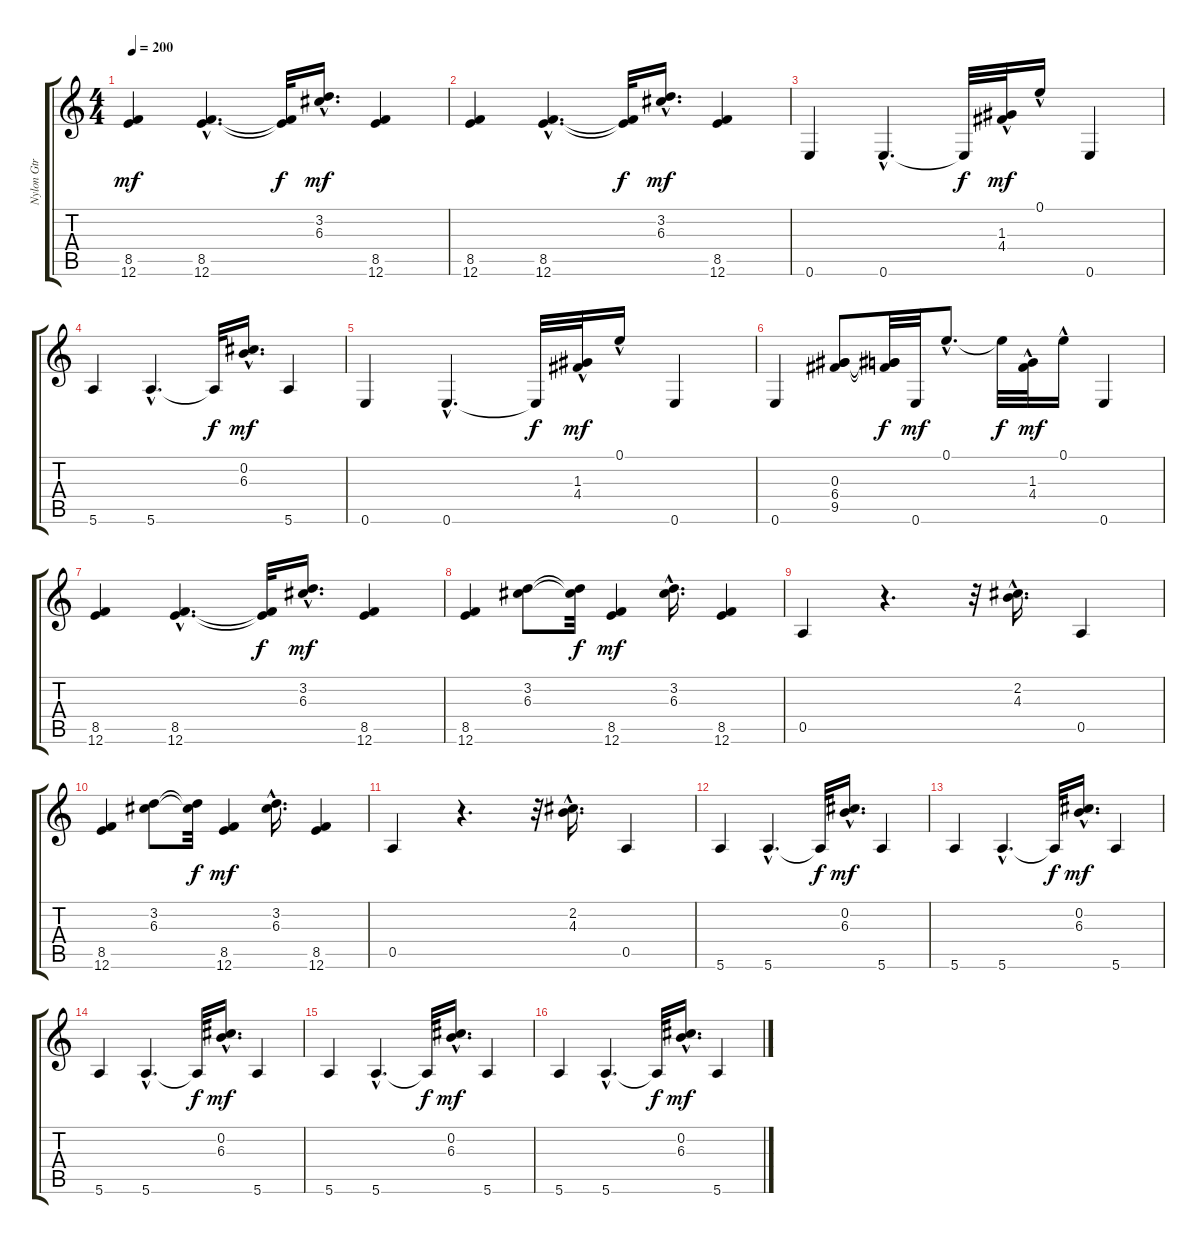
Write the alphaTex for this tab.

\track ("Nylon Gtr" "Nylon Gtr") {instrument acousticguitarnylon}
\staff {score tabs}
\tuning (E4 B3 G3 D3 A2 E2) {hide}
\ts (4 4)
\tempo 200
\clef g2
\ks c
(8.5 12.6).4{dy mf} (8.5{hac} 12.6{hac}).4{d} (8.5{t} 12.6{t}).32{dy f} (3.2{hac} 6.3{hac}).16{d dy mf} (8.5 12.6).4 |
(8.5 12.6).4 (8.5{hac} 12.6{hac}).4{d} (8.5{t} 12.6{t}).32{dy f} (3.2{hac} 6.3{hac}).16{d dy mf} (8.5 12.6).4 |
0.6.4 0.6{hac}.4{d} 0.6{t}.32{dy f} (1.3{hac} 4.4{hac}).32{dy mf} 0.1{hac}.16 0.6.4 |
5.6.4 5.6{hac}.4{d} 5.6{t}.32{dy f} (0.2{hac} 6.3{hac}).16{d dy mf} 5.6.4 |
0.6.4 0.6{hac}.4{d} 0.6{t}.32{dy f} (1.3{hac} 4.4{hac}).32{dy mf} 0.1{hac}.16 0.6.4 |
0.6.4 (0.3 6.4 9.5).8 (0.3{t} 6.4{t} 9.5{t}).32{dy f} 0.6.32{dy mf} 0.1{hac}.8{d} 0.1{t}.32{dy f} (1.3{hac} 4.4{hac}).32{dy mf} 0.1{hac}.16 0.6.4 |
(8.5 12.6).4 (8.5{hac} 12.6{hac}).4{d} (8.5{t} 12.6{t}).32{dy f} (3.2{hac} 6.3{hac}).16{d dy mf} (8.5 12.6).4 |
(8.5 12.6).4 (3.2 6.3).8 (3.2{t} 6.3{t}).32{dy f} (8.5 12.6).4{dy mf} (3.2{hac} 6.3{hac}).16{d} (8.5 12.6).4 |
0.5.4 r.4{d} r.32 (2.2{hac} 4.3{hac}).16{d} 0.5.4 |
(8.5 12.6).4 (3.2 6.3).8 (3.2{t} 6.3{t}).32{dy f} (8.5 12.6).4{dy mf} (3.2{hac} 6.3{hac}).16{d} (8.5 12.6).4 |
0.5.4 r.4{d} r.32 (2.2{hac} 4.3{hac}).16{d} 0.5.4 |
5.6.4 5.6{hac}.4{d} 5.6{t}.32{dy f} (0.2{hac} 6.3{hac}).16{d dy mf} 5.6.4 |
5.6.4 5.6{hac}.4{d} 5.6{t}.32{dy f} (0.2{hac} 6.3{hac}).16{d dy mf} 5.6.4 |
5.6.4 5.6{hac}.4{d} 5.6{t}.32{dy f} (0.2{hac} 6.3{hac}).16{d dy mf} 5.6.4 |
5.6.4 5.6{hac}.4{d} 5.6{t}.32{dy f} (0.2{hac} 6.3{hac}).16{d dy mf} 5.6.4 |
5.6.4 5.6{hac}.4{d} 5.6{t}.32{dy f} (0.2{hac} 6.3{hac}).16{d dy mf} 5.6.4
